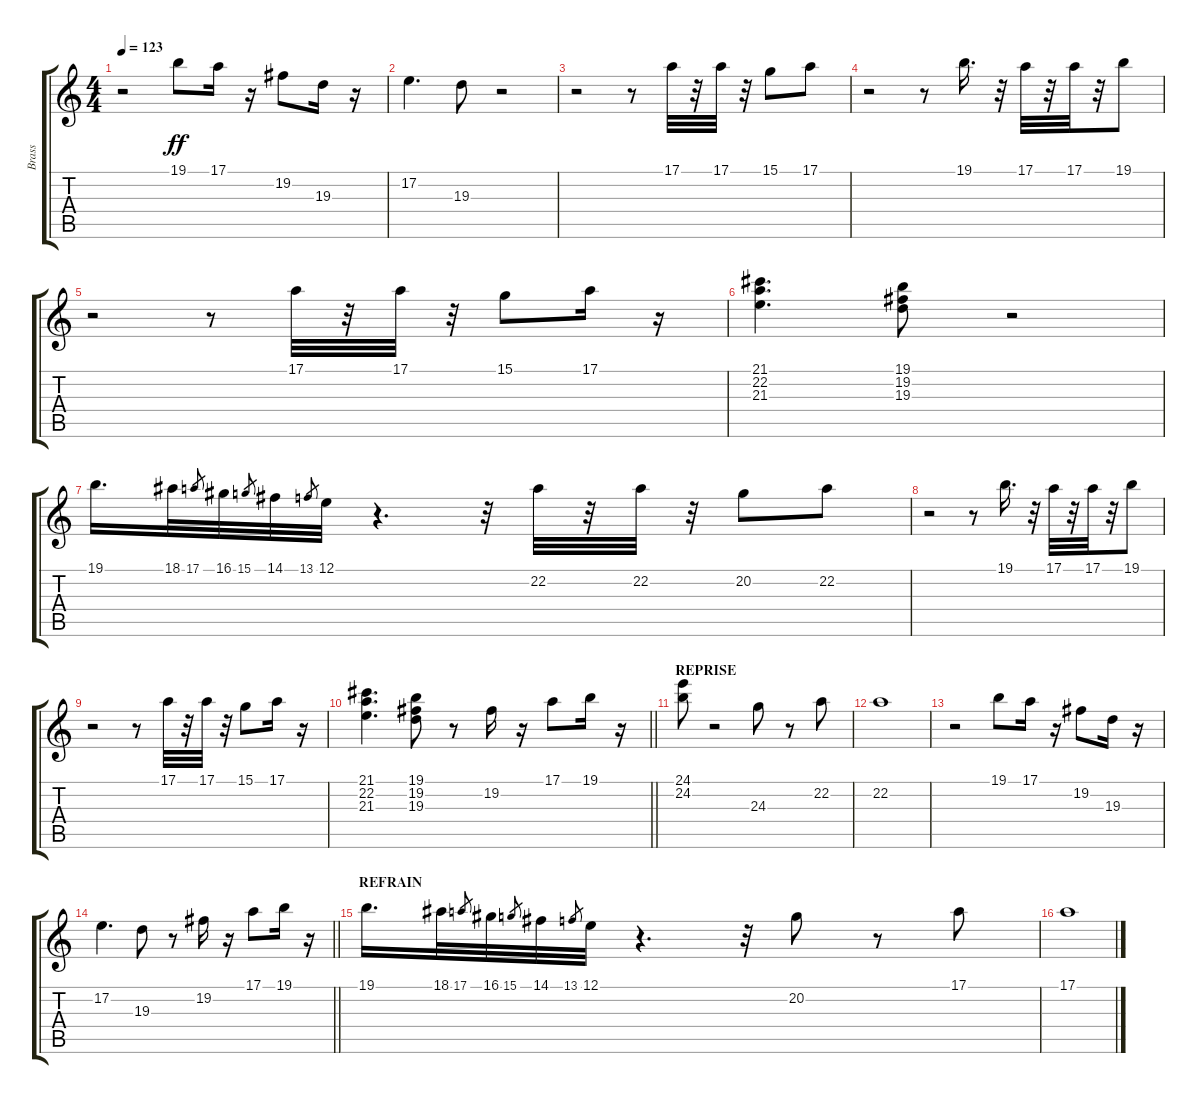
\track ("Brass" "Brass") {instrument brasssection}
\staff {score tabs}
\tuning (E4 B3 G3 D3 A2 E2) {hide}
\ts (4 4)
\tempo 123
\clef g2
\ks c
r.2{dy ff} 19.1.8 17.1.16 r.16 19.2.8 19.3.16 r.16 |
17.2.4{d} 19.3.8 r.2 |
r.2 r.8 17.1.32 r.32 17.1.32 r.32 15.1.8 17.1.8 |
r.2 r.8 19.1.16{d} r.32 17.1.32 r.32 17.1.32 r.32 19.1.8 |
r.2 r.8 17.1.32 r.32 17.1.32 r.32 15.1.8 17.1.16 r.16 |
(21.1 22.2 21.3).4{d} (19.1 19.2 19.3).8 r.2 |
19.1.16{d} 18.1.32 17.1.8{gr} 16.1.32 15.1.8{gr} 14.1.32 13.1.8{gr} 12.1.32 r.4{d} r.32 22.2.32 r.32 22.2.32 r.32 20.2.8 22.2.8 |
r.2 r.8 19.1.16{d} r.32 17.1.32 r.32 17.1.32 r.32 19.1.8 |
r.2 r.8 17.1.32 r.32 17.1.32 r.32 15.1.8 17.1.16 r.16 |
\barLineRight lightlight
(21.1 22.2 21.3).4{d} (19.1 19.2 19.3).8 r.8 19.2.16 r.16 17.1.8 19.1.16 r.16 |
\section ("" "REPRISE")
(24.1 24.2).8 r.2 24.3.8 r.8 22.2.8 |
22.2.1 |
r.2 19.1.8 17.1.16 r.16 19.2.8 19.3.16 r.16 |
\barLineRight lightlight
17.2.4{d} 19.3.8 r.8 19.2.16 r.16 17.1.8 19.1.16 r.16 |
\section ("" "REFRAIN")
19.1.16{d} 18.1.32 17.1.8{gr} 16.1.32 15.1.8{gr} 14.1.32 13.1.8{gr} 12.1.32 r.4{d} r.32 20.2.8 r.8 17.1.8 |
17.1.1
